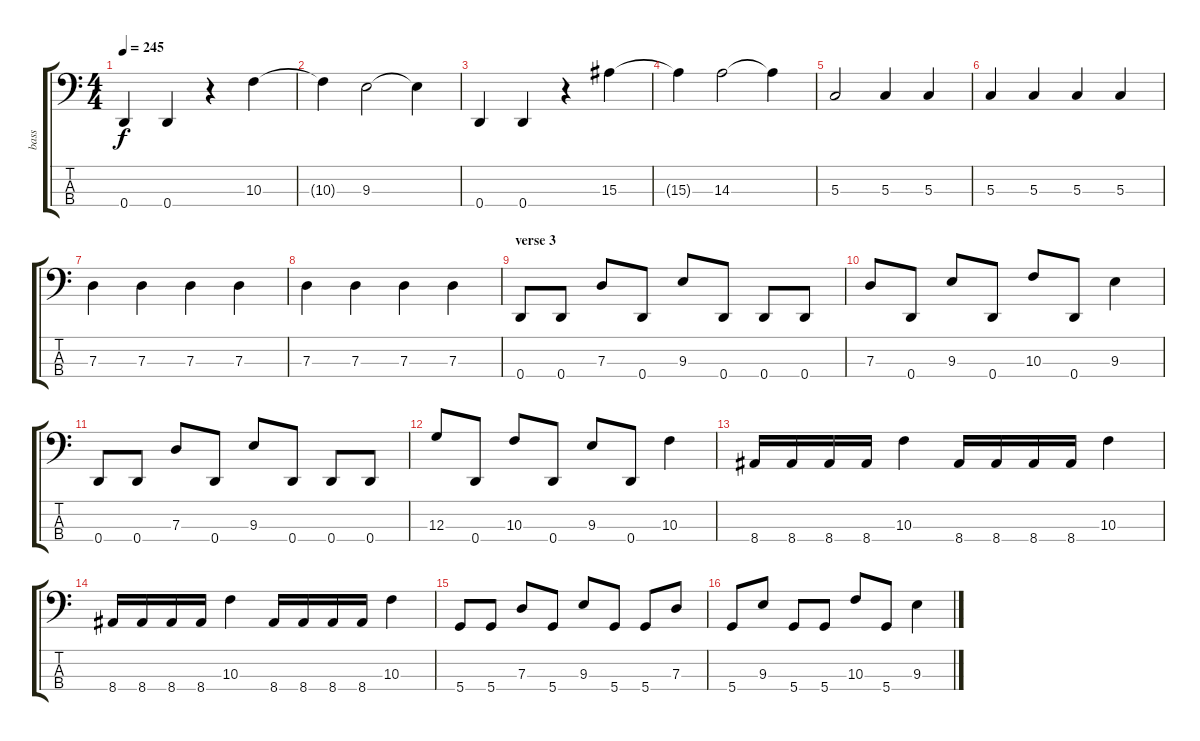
\track ("bass" "bass") {instrument electricbassfinger}
\staff {score tabs}
\tuning (F2 C2 G1 D1) {hide}
\ts (4 4)
\tempo 245
\clef f4
\ks c
0.4.4{dy f} 0.4.4 r.4 10.3.4 |
10.3{t}.4 9.3.2 9.3{t}.4 |
0.4.4 0.4.4 r.4 15.3.4 |
15.3{t}.4 14.3.2 14.3{t}.4 |
5.3.2 5.3.4 5.3.4 |
5.3.4 5.3.4 5.3.4 5.3.4 |
7.3.4 7.3.4 7.3.4 7.3.4 |
7.3.4 7.3.4 7.3.4 7.3.4 |
\section ("" "verse 3")
0.4.8 0.4.8 7.3.8 0.4.8 9.3.8 0.4.8 0.4.8 0.4.8 |
7.3.8 0.4.8 9.3.8 0.4.8 10.3.8 0.4.8 9.3.4 |
0.4.8 0.4.8 7.3.8 0.4.8 9.3.8 0.4.8 0.4.8 0.4.8 |
12.3.8 0.4.8 10.3.8 0.4.8 9.3.8 0.4.8 10.3.4 |
8.4.16 8.4.16 8.4.16 8.4.16 10.3.4 8.4.16 8.4.16 8.4.16 8.4.16 10.3.4 |
8.4.16 8.4.16 8.4.16 8.4.16 10.3.4 8.4.16 8.4.16 8.4.16 8.4.16 10.3.4 |
5.4.8 5.4.8 7.3.8 5.4.8 9.3.8 5.4.8 5.4.8 7.3.8 |
5.4.8 9.3.8 5.4.8 5.4.8 10.3.8 5.4.8 9.3.4
